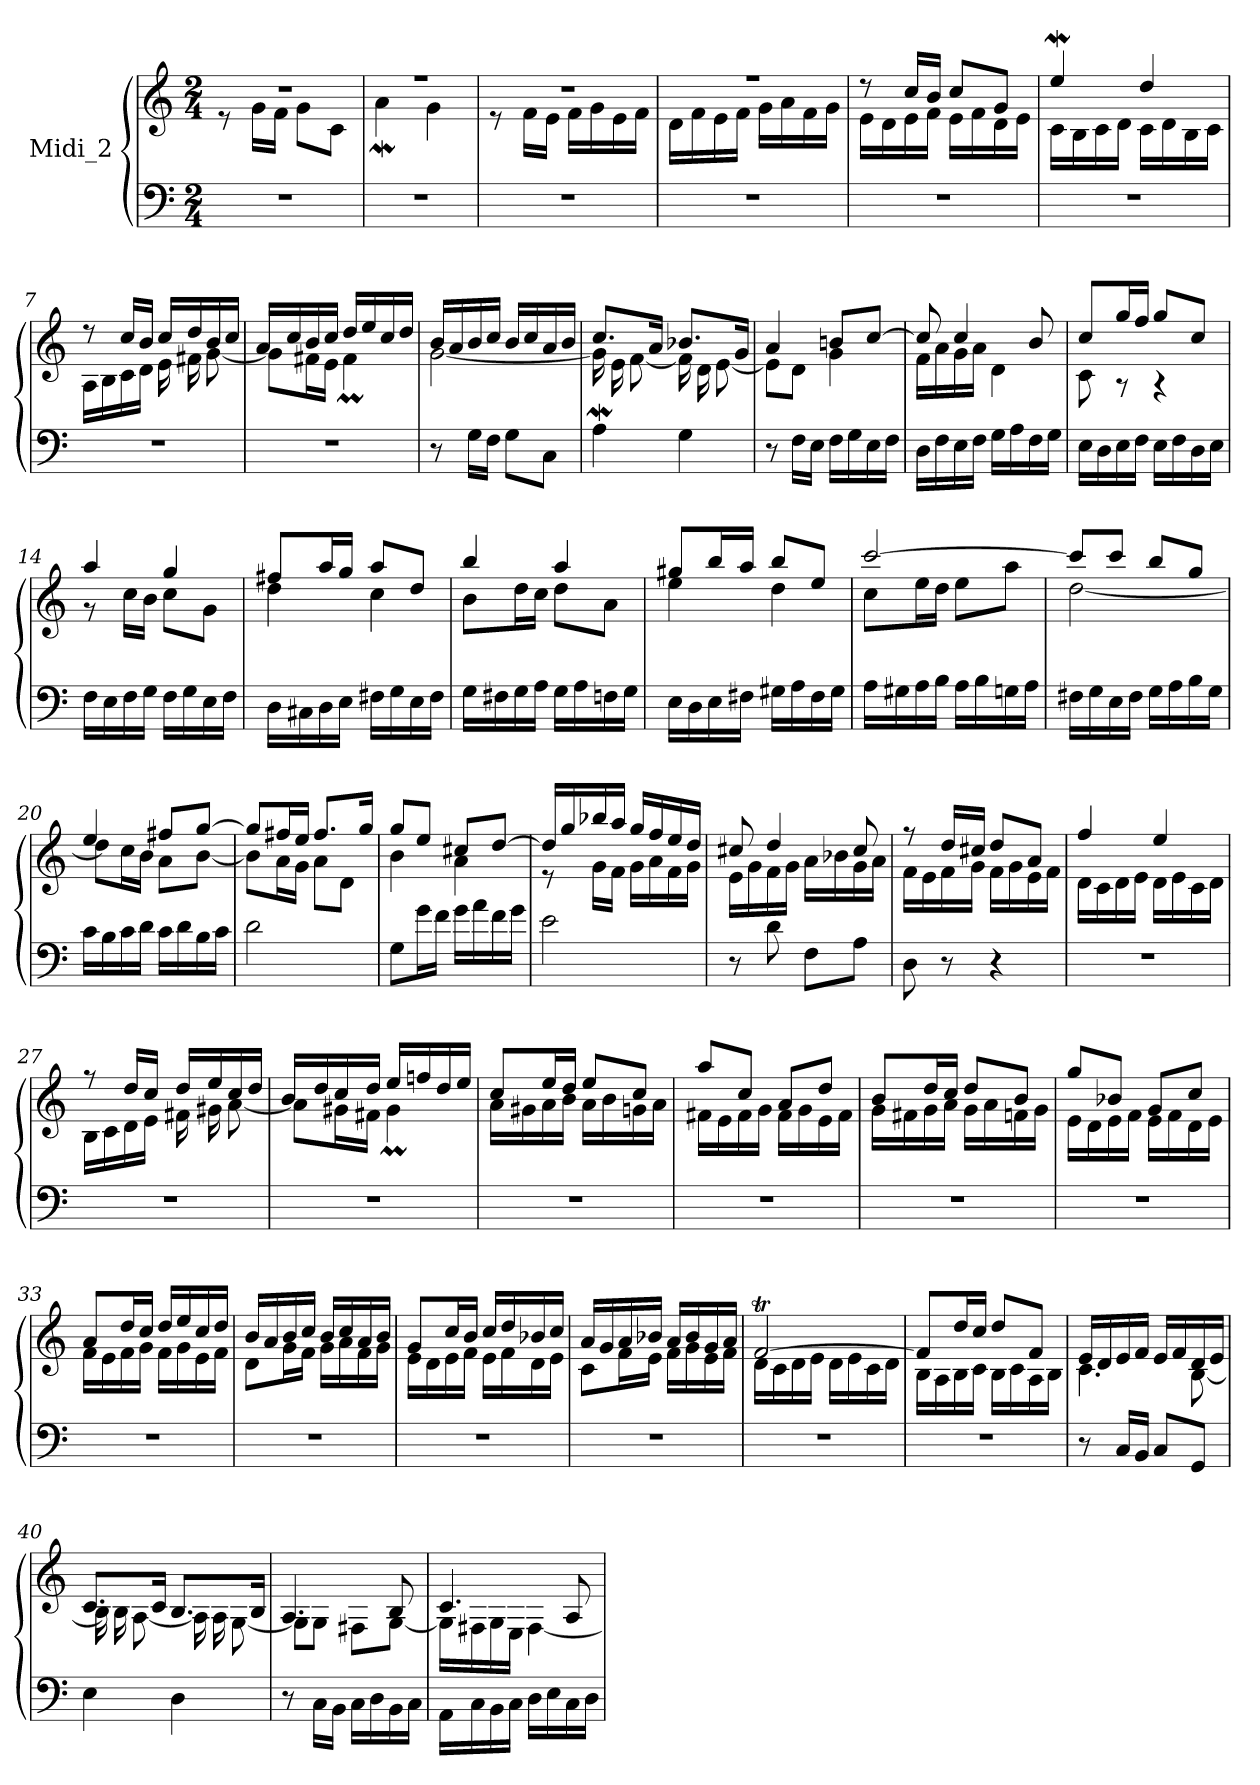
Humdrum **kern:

**kern	**kern
*part1	*part1
*staff2	*staff1
*I"Midi_2	*
*clefF4	*clefG2
*k[]	*k[]
*C:	*C:
*M2/4	*M2/4
=1	=1
!	!LO:TX:a:B:t=FUGA I
!	!LO:TX:a:t=A 3 VOCI
!	!LO:TX:a:t=BWV 870
!LO:N:vis=1	!LO:N:vis=1
*	*^
2r	2r	8r
.	.	16g\LL
.	.	16f\JJ
.	.	8g\L
.	.	8c\J
=2	=2	=2
!LO:N:vis=1	!LO:N:vis=1	!
2r	2r	4aW\
.	.	4g\
=3	=3	=3
!LO:N:vis=1	!LO:N:vis=1	!
2r	2r	8r
.	.	16f\LL
.	.	16e\JJ
.	.	16f\LL
.	.	16g\
.	.	16e\
.	.	16f\JJ
=4	=4	=4
!LO:N:vis=1	!LO:N:vis=1	!
2r	2r	16d\LL
.	.	16f\
.	.	16e\
.	.	16f\JJ
.	.	16g\LL
.	.	16a\
.	.	16f\
.	.	16g\JJ
=5	=5	=5
!LO:N:vis=1	!	!
2r	8r	16e\LL
.	.	16d\
.	16cc/LL	16e\
.	16b/JJ	16f\JJ
.	8cc/L	16e\LL
.	.	16f\
.	8g/J	16d\
.	.	16e\JJ
=6	=6	=6
!LO:N:vis=1	!	!
2r	4eeW/	16c\LL
.	.	16B\
.	.	16c\
.	.	16d\JJ
.	4dd/	16c\LL
.	.	16d\
.	.	16B\
.	.	16c\JJ
!!LO:LB:g=z	!!
=7	=7	=7
!LO:N:vis=1	!	!
2r	8r	16A\LL
.	.	16B\
.	16cc/LL	16c\
.	16b/JJ	16d\JJ
.	16cc/LL	16e\LL
.	16dd/	16f#X\
.	16b/	[8g\J
.	16cc/JJ	.
=8	=8	=8
!LO:N:vis=1	!	!
2r	16a/LL	8g\L]
.	16cc/	.
.	16b/	16f#X\L
.	16cc/JJ	16e\JJ
.	16dd/LL	4f#m\
.	16ee/	.
.	16cc/	.
.	16dd/JJ	.
=9	=9	=9
8r	16b/LL	[2g\
.	16a/	.
16GLL	16b/	.
16FJJ	16cc/JJ	.
8GL	16b/LL	.
.	16cc/	.
8CJ	16a/	.
.	16b/JJ	.
=10	=10	=10
4AW	8.cc/L	16g\LL]
.	.	16e\
.	.	[8f\J
.	16a/J	.
4G	8.b-X/L	16f\LL]
.	.	16d\
.	.	[8e\J
.	16g/J	.
=11	=11	=11
8r	4a/	8e\L]
16FLL	.	8d\J
16EJJ	.	.
16FLL	8bn/L	4g\
16G	.	.
16E	[8cc/J	.
16FJJ	.	.
=12	=12	=12
16DLL	8cc/]	16f\LL
16F	.	16a\
16E	4cc/	16g\
16FJJ	.	16a\JJ
16GLL	.	4d\
16A	.	.
16F	8b/	.
16GJJ	.	.
!!LO:LB:g=z	!!
=13	=13	=13
16ELL	8cc/L	8c\
16D	.	.
16E	16gg/L	8r
16FJJ	16ff/JJ	.
16ELL	8gg/L	4r
16F	.	.
16D	8cc/J	.
16EJJ	.	.
=14	=14	=14
16FLL	4aa/	8r
16E	.	.
16F	.	16cc\LL
16GJJ	.	16b\JJ
16FLL	4gg/	8cc\L
16G	.	.
16E	.	8g\J
16FJJ	.	.
=15	=15	=15
16DLL	8ff#X/L	4dd\
16C#X	.	.
16D	16aa/L	.
16EJJ	16gg/JJ	.
16F#XLL	8aa/L	4cc\
16G	.	.
16E	8dd/J	.
16F#JJ	.	.
=16	=16	=16
16GLL	4bb/	8b\L
16F#X	.	.
16G	.	16dd\L
16AJJ	.	16cc\JJ
16GLL	4aa/	8dd\L
16A	.	.
16Fn	.	8a\J
16GJJ	.	.
=17	=17	=17
16ELL	8gg#X/L	4ee\
16D	.	.
16E	16bb/L	.
16F#XJJ	16aa/JJ	.
16G#XLL	8bb/L	4dd\
16A	.	.
16F#	8ee/J	.
16G#JJ	.	.
=18	=18	=18
16ALL	[2ccc/	8cc\L
16G#X	.	.
16A	.	16ee\L
16BJJ	.	16dd\JJ
16ALL	.	8ee\L
16B	.	.
16Gn	.	8aa\J
16AJJ	.	.
!!LO:LB:g=z	!!
=19	=19	=19
16F#XLL	8ccc/L]	[2dd\
16G	.	.
16E	8ccc/J	.
16F#JJ	.	.
16GLL	8bb/L	.
16A	.	.
16B	8gg/J	.
16GJJ	.	.
=20	=20	=20
16cLL	4ee/	8dd\L]
16B	.	.
16c	.	16cc\L
16dJJ	.	16b\JJ
16cLL	8ff#X/L	8a\L
16d	.	.
16B	[8gg/J	[8b\J
16cJJ	.	.
=21	=21	=21
2d	8gg/L]	8b\L]
.	16ff#X/L	16a\L
.	16ee/JJ	16g\JJ
.	8.ff#/L	8a\L
.	.	8d\J
.	16gg/J	.
=22	=22	=22
8GL	8gg/L	4b\
16gL	8ee/J	.
16fJJ	.	.
16gLL	8cc#X/L	4a\
16a	.	.
16f	[8dd/J	.
16gJJ	.	.
=23	=23	=23
2e	16dd/LL]	8r
.	16gg/	.
.	16bb-X/	16g\LL
.	16aa/JJ	16f\JJ
.	16gg/LL	16g\LL
.	16ff/	16a\
.	16ee/	16f\
.	16dd/JJ	16g\JJ
=24	=24	=24
8r	8cc#X/	16e\LL
.	.	16g\
8d	4dd/	16f\
.	.	16g\JJ
8FL	.	16a\LL
.	.	16b-X\
8AJ	8cc#/	16g\
.	.	16a\JJ
!!LO:LB:g=z	!!
=25	=25	=25
8D	8r	16f\LL
.	.	16e\
8r	16dd/LL	16f\
.	16cc#X/JJ	16g\JJ
4r	8dd/L	16f\LL
.	.	16g\
.	8a/J	16e\
.	.	16f\JJ
=26	=26	=26
!LO:N:vis=1	!	!
2r	4ff/	16d\LL
.	.	16c\
.	.	16d\
.	.	16e\JJ
.	4ee/	16d\LL
.	.	16e\
.	.	16c\
.	.	16d\JJ
=27	=27	=27
!LO:N:vis=1	!	!
2r	8r	16B\LL
.	.	16c\
.	16dd/LL	16d\
.	16cc/JJ	16e\JJ
.	16dd/LL	16f#X\LL
.	16ee/	16g#X\
.	16cc/	[8a\J
.	16dd/JJ	.
=28	=28	=28
!LO:N:vis=1	!	!
2r	16b/LL	8a\L]
.	16dd/	.
.	16cc/	16g#X\L
.	16dd/JJ	16f#X\JJ
.	16ee/LL	4g#m\
.	16ffn/	.
.	16dd/	.
.	16ee/JJ	.
=29	=29	=29
!LO:N:vis=1	!	!
2r	8cc/L	16a\LL
.	.	16g#X\
.	16ee/L	16a\
.	16dd/JJ	16b\JJ
.	8ee/L	16a\LL
.	.	16b\
.	8cc/J	16gn\
.	.	16a\JJ
!!LO:LB:g=z	!!
=30	=30	=30
!LO:N:vis=1	!	!
2r	8aa/L	16f#X\LL
.	.	16e\
.	8cc/J	16f#\
.	.	16g\JJ
.	8a/L	16f#\LL
.	.	16g\
.	8dd/J	16e\
.	.	16f#\JJ
=31	=31	=31
!LO:N:vis=1	!	!
2r	8b/L	16g\LL
.	.	16f#X\
.	16dd/L	16g\
.	16cc/JJ	16a\JJ
.	8dd/L	16g\LL
.	.	16a\
.	8b/J	16fn\
.	.	16g\JJ
=32	=32	=32
!LO:N:vis=1	!	!
2r	8gg/L	16e\LL
.	.	16d\
.	8b-X/J	16e\
.	.	16f\JJ
.	8g/L	16e\LL
.	.	16f\
.	8cc/J	16d\
.	.	16e\JJ
=33	=33	=33
!LO:N:vis=1	!	!
2r	8a/L	16f\LL
.	.	16e\
.	16dd/L	16f\
.	16cc/JJ	16g\JJ
.	16dd/LL	16f\LL
.	16ee/	16g\
.	16cc/	16e\
.	16dd/JJ	16f\JJ
=34	=34	=34
!LO:N:vis=1	!	!
2r	16b/LL	8d\L
.	16a/	.
.	16b/	16g\L
.	16cc/JJ	16f\JJ
.	16b/LL	16g\LL
.	16cc/	16a\
.	16a/	16f\
.	16b/JJ	16g\JJ
=35	=35	=35
!LO:N:vis=1	!	!
2r	8g/L	16e\LL
.	.	16d\
.	16cc/L	16e\
.	16b/JJ	16f\JJ
.	16cc/LL	16e\LL
.	16dd/	16f\
.	16b-X/	16d\
.	16cc/JJ	16e\JJ
!!LO:LB:g=z	!!
=36	=36	=36
!LO:N:vis=1	!	!
2r	16a/LL	8c\L
.	16g/	.
.	16a/	16f\L
.	16b-X/JJ	16e\JJ
.	16a/LL	16f\LL
.	16b-/	16g\
.	16g/	16e\
.	16a/JJ	16f\JJ
=37	=37	=37
!LO:N:vis=1	!	!
2r	[2fT/	16d\LL
.	.	16c\
.	.	16d\
.	.	16e\JJ
.	.	16d\LL
.	.	16e\
.	.	16c\
.	.	16d\JJ
=38	=38	=38
!LO:N:vis=1	!	!
2r	8f/L]	16B\LL
.	.	16A\
.	16dd/L	16B\
.	16cc/JJ	16c\JJ
.	8dd/L	16B\LL
.	.	16c\
.	8f/J	16A\
.	.	16B\JJ
=39	=39	=39
8r	16e/LL	4.c\
.	16d/	.
16CLL	16e/	.
16BBJJ	16f/JJ	.
8CL	16e/LL	.
.	16f/	.
8GGJ	16d/	[8B\
.	16e/JJ	.
=40	=40	=40
4E	8.c/L	16B\LL]
.	.	16B\
.	.	[8A\J
.	16c/J	.
4D	8.B/L	16A\LL]
.	.	16A\
.	.	[8G\J
.	16B/J	.
=41	=41	=41
8r	4.A/	8G\L]
16C\LL	.	8G\J
16BB\JJ	.	.
16C\LL	.	8F#X\L
16D\	.	.
16BB\	8B/	[8G\J
16C\JJ	.	.
!!LO:LB:g=z	!!
=42	=42	=42
16AA\LL	4.c/	16G\LL]
16C\	.	16F#X\
16BB\	.	16G\
16C\JJ	.	16E\JJ
16DLL	.	[4F#\
16E	.	.
16C	8A/	.
16DJJ	.	.
*	*v	*v
=	=
*-	*-
